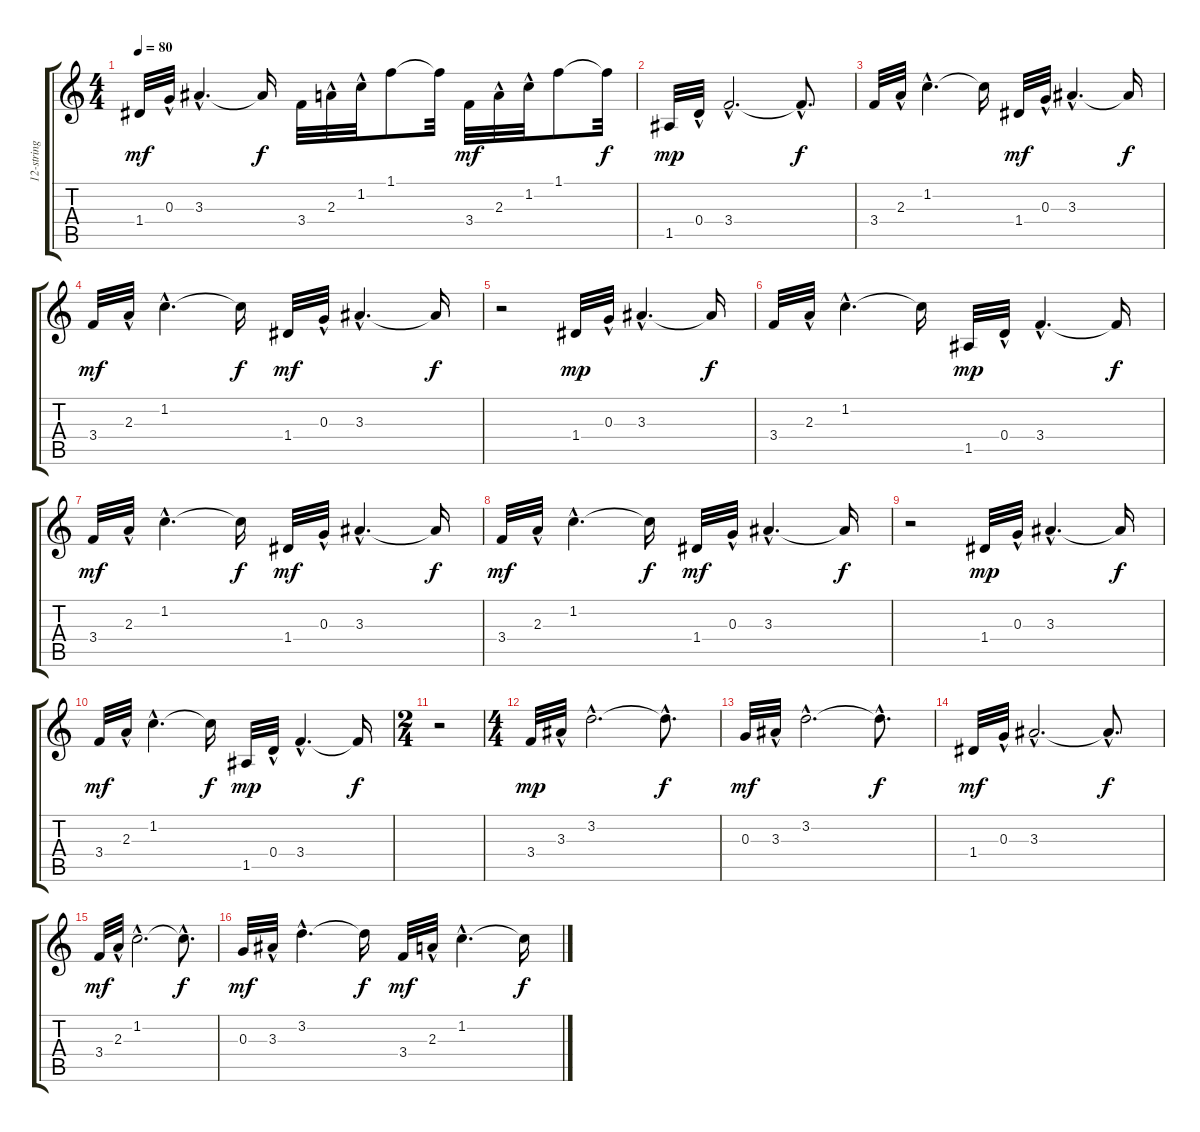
\track ("12-string Electric Guitar" "12-string ") {instrument electricguitarclean}
\staff {score tabs}
\tuning (E4 B3 G3 D3 A2 E2) {hide}
\ts (4 4)
\tempo 80
\clef g2
\ks c
1.4.32{dy mf} 0.3{hac}.32 3.3{hac}.4{d} 3.3{t}.16{dy f} 3.4.32 2.3{hac}.32 1.2{hac}.32 1.1.8 1.1{t}.32 3.4.32{dy mf} 2.3{hac}.32 1.2{hac}.32 1.1.8 1.1{t}.32{dy f} |
1.5.32{dy mp} 0.4{hac}.32 3.4{hac}.2{d} 3.4{hac t}.8{d dy f} |
3.4.32 2.3{hac}.32 1.2{hac}.4{d} 1.2{t}.16 1.4.32{dy mf} 0.3{hac}.32 3.3{hac}.4{d} 3.3{t}.16{dy f} |
3.4.32{dy mf} 2.3{hac}.32 1.2{hac}.4{d} 1.2{t}.16{dy f} 1.4.32{dy mf} 0.3{hac}.32 3.3{hac}.4{d} 3.3{t}.16{dy f} |
r.2 1.4.32{dy mp} 0.3{hac}.32 3.3{hac}.4{d} 3.3{t}.16{dy f} |
3.4.32 2.3{hac}.32 1.2{hac}.4{d} 1.2{t}.16 1.5.32{dy mp} 0.4{hac}.32 3.4{hac}.4{d} 3.4{t}.16{dy f} |
3.4.32{dy mf} 2.3{hac}.32 1.2{hac}.4{d} 1.2{t}.16{dy f} 1.4.32{dy mf} 0.3{hac}.32 3.3{hac}.4{d} 3.3{t}.16{dy f} |
3.4.32{dy mf} 2.3{hac}.32 1.2{hac}.4{d} 1.2{t}.16{dy f} 1.4.32{dy mf} 0.3{hac}.32 3.3{hac}.4{d} 3.3{t}.16{dy f} |
r.2 1.4.32{dy mp} 0.3{hac}.32 3.3{hac}.4{d} 3.3{t}.16{dy f} |
3.4.32{dy mf} 2.3{hac}.32 1.2{hac}.4{d} 1.2{t}.16{dy f} 1.5.32{dy mp} 0.4{hac}.32 3.4{hac}.4{d} 3.4{t}.16{dy f} |
\ts (2 4)
r.2 |
\ts (4 4)
3.4.32{dy mp} 3.3{hac}.32 3.2{hac}.2{d} 3.2{hac t}.8{d dy f} |
0.3.32{dy mf} 3.3{hac}.32 3.2{hac}.2{d} 3.2{hac t}.8{d dy f} |
1.4.32{dy mf} 0.3{hac}.32 3.3{hac}.2{d} 3.3{hac t}.8{d dy f} |
3.4.32{dy mf} 2.3{hac}.32 1.2{hac}.2{d} 1.2{hac t}.8{d dy f} |
0.3.32{dy mf} 3.3{hac}.32 3.2{hac}.4{d} 3.2{t}.16{dy f} 3.4.32{dy mf} 2.3{hac}.32 1.2{hac}.4{d} 1.2{t}.16{dy f}
